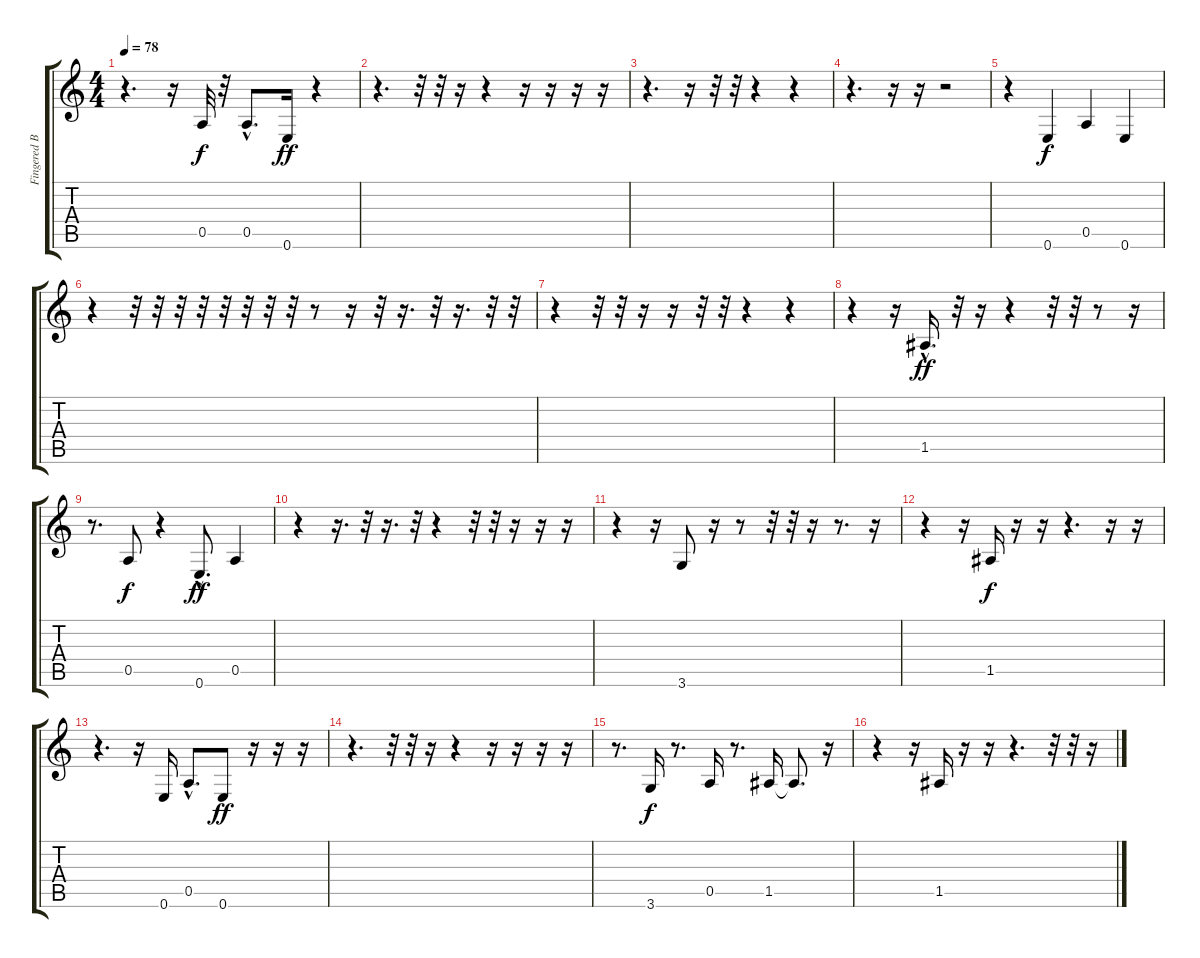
\track ("Fingered Bs.        " "Fingered B") {instrument electricbassfinger}
\staff {score tabs}
\tuning (E4 B3 G3 D3 A2 E2) {hide}
\ts (4 4)
\tempo 78
\clef g2
\ks c
r.4{d dy f} r.16 0.5.32 r.32 0.5{hac}.8{d} 0.6.16{dy ff} r.4 |
r.4{d} r.32 r.32 r.16 r.4 r.16 r.16 r.16 r.16 |
r.4{d} r.16 r.32 r.32 r.4 r.4 |
r.4{d} r.16 r.16 r.2 |
r.4 0.6.4{dy f} 0.5.4 0.6.4 |
r.4 r.32 r.32 r.32 r.32 r.32 r.32 r.32 r.32 r.8 r.16 r.32 r.16{d} r.32 r.16{d} r.32 r.32 |
r.4 r.32 r.32 r.16 r.16 r.32 r.32 r.4 r.4 |
r.4 r.16 1.5{hac}.16{d dy ff} r.32 r.16 r.4 r.32 r.32 r.8 r.16 |
r.8{d} 0.5.8{dy f} r.4 0.6{hac}.8{d dy ff} 0.5.4 |
r.4 r.16{d} r.32 r.16{d} r.32 r.4 r.32 r.32 r.16 r.16 r.16 |
r.4 r.16 3.6.8 r.16 r.8 r.32 r.32 r.16 r.8{d} r.16 |
r.4 r.16 1.5.16{dy f} r.16 r.16 r.4{d} r.16 r.16 |
r.4{d} r.16 0.6.16 0.5{hac}.8{d} 0.6.8{dy ff} r.16 r.16 r.16 |
r.4{d} r.32 r.32 r.16 r.4 r.16 r.16 r.16 r.16 |
r.8{d} 3.6.16{dy f} r.8{d} 0.5.16 r.8{d} 1.5.16 1.5{t}.8{d} r.16 |
r.4 r.16 1.5.16 r.16 r.16 r.4{d} r.32 r.32 r.16
